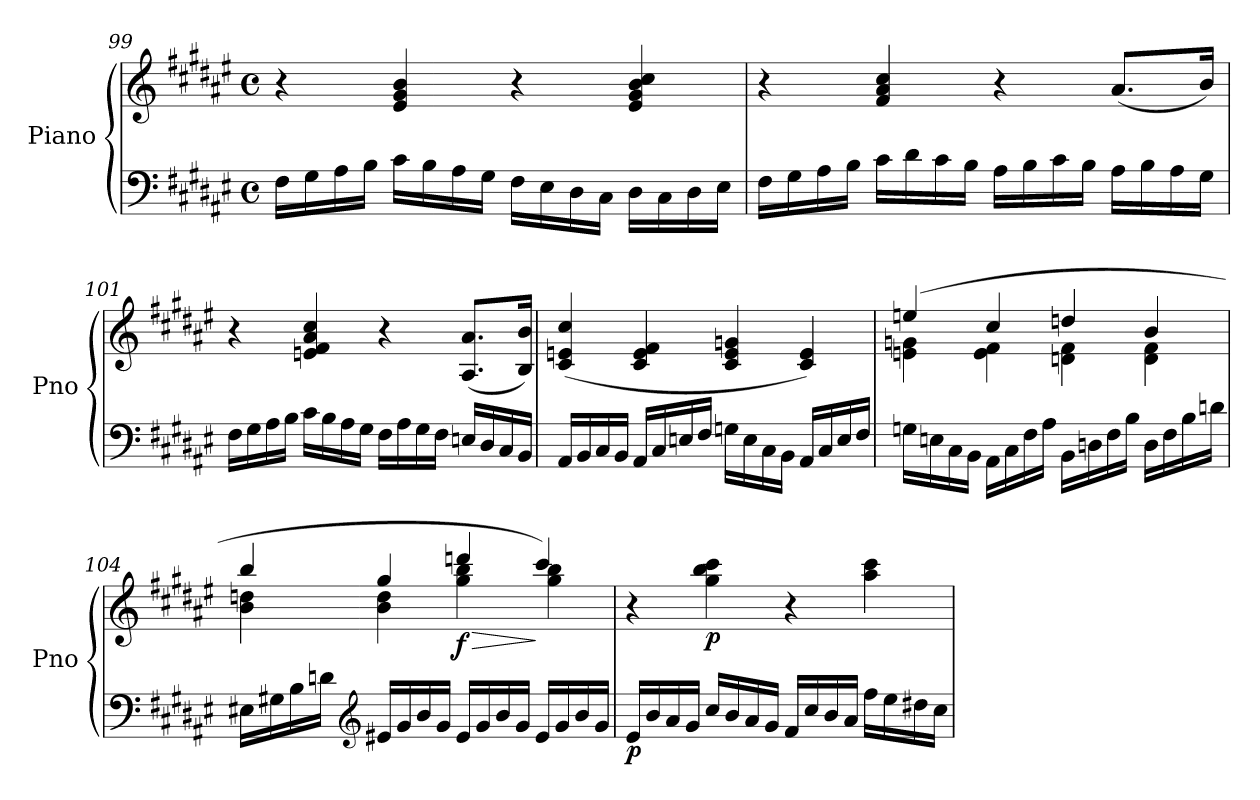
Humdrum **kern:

**kern	**kern	**dynam
*part1	*part1	*part1
*staff2	*staff1	*staff1/2
*I"Piano	*	*
*I'Pno	*	*
!!LO:PB:g=z
*clefF4	*clefG2	*
*k[f#c#g#d#a#e#]	*k[f#c#g#d#a#e#]	*
*M4/4	*M4/4	*
*met(c)	*met(c)	*
=99	=99	=99
16F#\LL	4r	.
16G#\	.	.
16A#\	.	.
16B\JJ	.	.
16c#\LL	4e#/ 4g#/ 4b/	.
16B\	.	.
16A#\	.	.
16G#\JJ	.	.
16F#\LL	4r	.
16E#\	.	.
16D#\	.	.
16C#\JJ	.	.
16D#\LL	4e#/ 4g#/ 4b/ 4cc#/	.
16C#\	.	.
16D#\	.	.
16E#\JJ	.	.
!!LO:LB:g=z
=100	=100	=100
16F#\LL	4r	.
16G#\	.	.
16A#\	.	.
16B\JJ	.	.
16c#\LL	4f#/ 4a#/ 4cc#/	.
16d#\	.	.
16c#\	.	.
16B\JJ	.	.
16A#\LL	4r	.
16B\	.	.
16c#\	.	.
16B\JJ	.	.
16A#\LL	(<8.a#/L	.
16B\	.	.
16A#\	.	.
16G#\JJ	16b/Jk)	.
=101	=101	=101
16F#\LL	4r	.
16G#\	.	.
16A#\	.	.
16B\JJ	.	.
16c#\LL	4en/ 4f#/ 4a#/ 4cc#/	.
16B\	.	.
16A#\	.	.
16G#\JJ	.	.
16F#\LL	4r	.
16A#\	.	.
16G#\	.	.
16F#\JJ	.	.
16En/LL	(>8.A#/ 8.a#/L	.
16D#/	.	.
16C#/	.	.
16BB/JJ	16B/ 16b/Jk)	.
!!LO:LB:g=z
=102	=102	=102
!	!	!LO:DY:b
16AA#/LL	(>4c#/ 4en/ 4cc#/	other-dynamics
16BB/	.	.
16C#/	.	.
16BB/JJ	.	.
16AA#/LL	4c#/ 4e/ 4f#/	.
16C#/	.	.
16En/	.	.
16F#/JJ	.	.
16Gn\LL	4c#/ 4e/ 4gn/	.
16E\	.	.
16C#\	.	.
16BB\JJ	.	.
16AA#/LL	4c#/ 4e/)	.
16C#/	.	.
16E/	.	.
16F#/JJ	.	.
!!LO:PB:g=z
=103	=103	=103
*	*^	*
16Gn\LL	(>4een/	4en\ 4gn\	.
16En\	.	.	.
16C#\	.	.	.
16BB\JJ	.	.	.
16AA#\LL	4cc#/	4e\ 4f#\	.
16C#\	.	.	.
16F#\	.	.	.
16A#\JJ	.	.	.
16BB\LL	4ddn/	4dn\ 4f#\	.
16Dn\	.	.	.
16F#\	.	.	.
16B\JJ	.	.	.
16D\LL	4b/	4d\ 4f#\	.
16F#\	.	.	.
16B\	.	.	.
16dn\JJ	.	.	.
=104	=104	=104	=104
16E#X\LL	4bb/	4b\ 4ddn\	.
16G#X\	.	.	.
16B\	.	.	.
16dn\JJ	.	.	.
*clefG2	*	*	*
16e#X/LL	4gg#/	4b\ 4dd\	.
16g#/	.	.	.
16b/	.	.	.
16g#/JJ	.	.	.
!	!	!	!LO:HP:b
!	!	!	!LO:DY:n=1:b
16e#/LL	4dddn/	4gg#\ 4bb\	> f
16g#/	.	.	.
16b/	.	.	.
16g#/JJ	.	.	.
16e#/LL	4ccc#/)	4gg#\ 4bb\	]
16g#/	.	.	.
16b/	.	.	.
16g#/JJ	.	.	.
*	*v	*v	*
!!LO:LB:g=z
=105	=105	=105
!	!	!LO:DY:b=2
16e#/LL	4r	p
16b/	.	.
16a#/	.	.
16g#/JJ	.	.
!	!	!LO:DY:b
16cc#/LL	4gg#\ 4bb\ 4ccc#\	p
16b/	.	.
16a#/	.	.
16g#/JJ	.	.
16f#/LL	4r	.
16cc#/	.	.
16b/	.	.
16a#/JJ	.	.
16ff#\LL	4aa#\ 4ccc#\	.
16ee#\	.	.
16dd#X\	.	.
16cc#\JJ	.	.
=	=	=
*-	*-	*-
